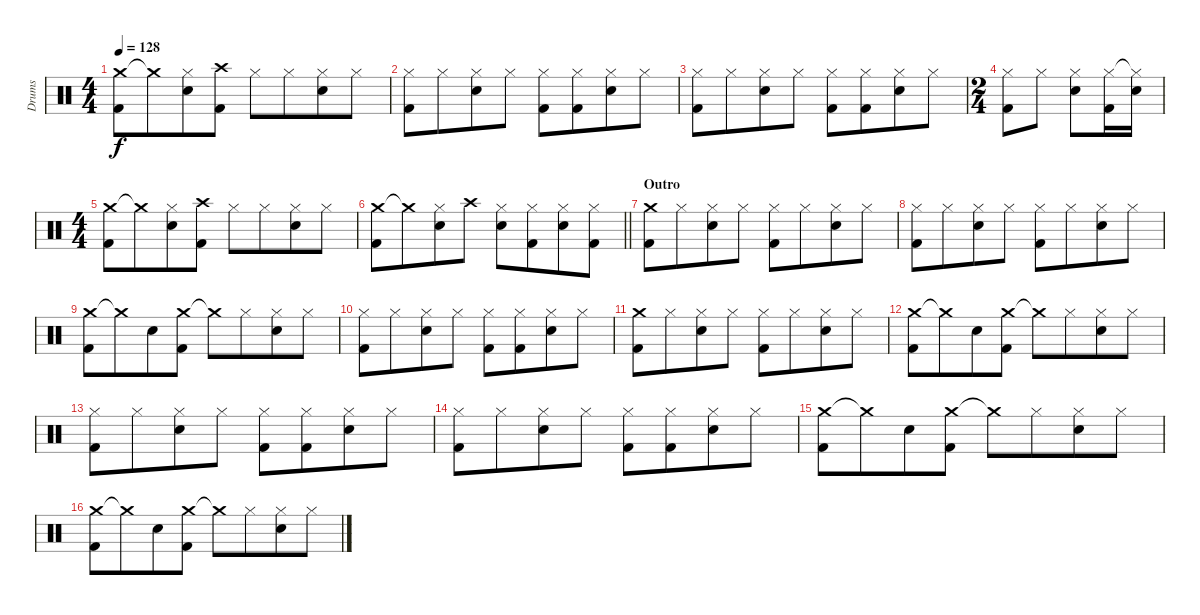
\track ("Drums" "Drums") {instrument percussion}
\staff {score}
\articulation defaults
\ts (4 4)
\tempo 128
\clef neutral
\ks c
("Crash medium (hit)" "Kick (hit) 2").8{dy f} "Crash medium (hit)"{t}.8{beam merge} ("Hi-Hat (closed)" "Electric Snare (hit)").8 ("Crash high (hit)" "Kick (hit) 2").8 "Hi-Hat (closed)".8 "Hi-Hat (closed)".8{beam merge} ("Hi-Hat (closed)" "Electric Snare (hit)").8 "Hi-Hat (closed)".8 |
("Hi-Hat (closed)" "Kick (hit) 2").8 "Hi-Hat (closed)".8{beam merge} ("Hi-Hat (closed)" "Electric Snare (hit)").8 "Hi-Hat (closed)".8 ("Hi-Hat (closed)" "Kick (hit) 2").8 ("Hi-Hat (closed)" "Kick (hit) 2").8{beam merge} ("Hi-Hat (closed)" "Electric Snare (hit)").8 "Hi-Hat (closed)".8 |
("Hi-Hat (closed)" "Kick (hit) 2").8 "Hi-Hat (closed)".8{beam merge} ("Hi-Hat (closed)" "Electric Snare (hit)").8 "Hi-Hat (closed)".8 ("Hi-Hat (closed)" "Kick (hit) 2").8 ("Hi-Hat (closed)" "Kick (hit) 2").8{beam merge} ("Hi-Hat (closed)" "Electric Snare (hit)").8 "Hi-Hat (closed)".8 |
\ts (2 4)
("Hi-Hat (closed)" "Kick (hit) 2").8 "Hi-Hat (closed)".8 ("Hi-Hat (closed)" "Electric Snare (hit)").8 ("Hi-Hat (closed)" "Kick (hit) 2").16 ("Hi-Hat (closed)"{t} "Electric Snare (hit)").16 |
\ts (4 4)
("Crash medium (hit)" "Kick (hit) 2").8 "Crash medium (hit)"{t}.8{beam merge} ("Hi-Hat (closed)" "Electric Snare (hit)").8 ("Crash high (hit)" "Kick (hit) 2").8 "Hi-Hat (closed)".8 "Hi-Hat (closed)".8{beam merge} ("Hi-Hat (closed)" "Electric Snare (hit)").8 "Hi-Hat (closed)".8 |
\barLineRight lightlight
("Crash medium (hit)" "Kick (hit) 2").8 "Crash medium (hit)"{t}.8{beam merge} ("Hi-Hat (closed)" "Electric Snare (hit)").8 "Crash high (hit)".8 ("Hi-Hat (closed)" "Electric Snare (hit)").8 ("Hi-Hat (closed)" "Kick (hit) 2").8{beam merge} ("Hi-Hat (closed)" "Electric Snare (hit)").8 ("Hi-Hat (closed)" "Kick (hit) 2").8 |
\section ("" "Outro")
("Crash medium (hit)" "Kick (hit) 2").8 "Hi-Hat (closed)".8{beam merge} ("Hi-Hat (closed)" "Electric Snare (hit)").8 "Hi-Hat (closed)".8 ("Hi-Hat (closed)" "Kick (hit) 2").8 "Hi-Hat (closed)".8{beam merge} ("Hi-Hat (closed)" "Electric Snare (hit)").8 "Hi-Hat (closed)".8 |
("Hi-Hat (closed)" "Kick (hit) 2").8 "Hi-Hat (closed)".8{beam merge} ("Hi-Hat (closed)" "Electric Snare (hit)").8 "Hi-Hat (closed)".8 ("Hi-Hat (closed)" "Kick (hit) 2").8 "Hi-Hat (closed)".8{beam merge} ("Hi-Hat (closed)" "Electric Snare (hit)").8 "Hi-Hat (closed)".8 |
("Crash medium (hit)" "Kick (hit) 2").8 "Crash medium (hit)"{t}.8{beam merge} "Electric Snare (hit)".8 ("Crash medium (hit)" "Kick (hit) 2").8 "Crash medium (hit)"{t}.8 "Hi-Hat (closed)".8{beam merge} ("Hi-Hat (closed)" "Electric Snare (hit)").8 "Hi-Hat (closed)".8 |
("Hi-Hat (closed)" "Kick (hit) 2").8 "Hi-Hat (closed)".8{beam merge} ("Hi-Hat (closed)" "Electric Snare (hit)").8 "Hi-Hat (closed)".8 ("Hi-Hat (closed)" "Kick (hit) 2").8 ("Hi-Hat (closed)" "Kick (hit) 2").8{beam merge} ("Hi-Hat (closed)" "Electric Snare (hit)").8 "Hi-Hat (closed)".8 |
("Crash medium (hit)" "Kick (hit) 2").8 "Hi-Hat (closed)".8{beam merge} ("Hi-Hat (closed)" "Electric Snare (hit)").8 "Hi-Hat (closed)".8 ("Hi-Hat (closed)" "Kick (hit) 2").8 "Hi-Hat (closed)".8{beam merge} ("Hi-Hat (closed)" "Electric Snare (hit)").8 "Hi-Hat (closed)".8 |
("Crash medium (hit)" "Kick (hit) 2").8 "Crash medium (hit)"{t}.8{beam merge} "Electric Snare (hit)".8 ("Crash medium (hit)" "Kick (hit) 2").8 "Crash medium (hit)"{t}.8 "Hi-Hat (closed)".8{beam merge} ("Hi-Hat (closed)" "Electric Snare (hit)").8 "Hi-Hat (closed)".8 |
("Hi-Hat (closed)" "Kick (hit) 2").8 "Hi-Hat (closed)".8{beam merge} ("Hi-Hat (closed)" "Electric Snare (hit)").8 "Hi-Hat (closed)".8 ("Hi-Hat (closed)" "Kick (hit) 2").8 ("Hi-Hat (closed)" "Kick (hit) 2").8{beam merge} ("Hi-Hat (closed)" "Electric Snare (hit)").8 "Hi-Hat (closed)".8 |
("Hi-Hat (closed)" "Kick (hit) 2").8 "Hi-Hat (closed)".8{beam merge} ("Hi-Hat (closed)" "Electric Snare (hit)").8 "Hi-Hat (closed)".8 ("Hi-Hat (closed)" "Kick (hit) 2").8 ("Hi-Hat (closed)" "Kick (hit) 2").8{beam merge} ("Hi-Hat (closed)" "Electric Snare (hit)").8 "Hi-Hat (closed)".8 |
("Crash medium (hit)" "Kick (hit) 2").8 "Crash medium (hit)"{t}.8{beam merge} "Electric Snare (hit)".8 ("Crash medium (hit)" "Kick (hit) 2").8 "Crash medium (hit)"{t}.8 "Hi-Hat (closed)".8{beam merge} ("Hi-Hat (closed)" "Electric Snare (hit)").8 "Hi-Hat (closed)".8 |
("Crash medium (hit)" "Kick (hit) 2").8 "Crash medium (hit)"{t}.8{beam merge} "Electric Snare (hit)".8 ("Crash medium (hit)" "Kick (hit) 2").8 "Crash medium (hit)"{t}.8 "Hi-Hat (closed)".8{beam merge} ("Hi-Hat (closed)" "Electric Snare (hit)").8 "Hi-Hat (closed)".8
